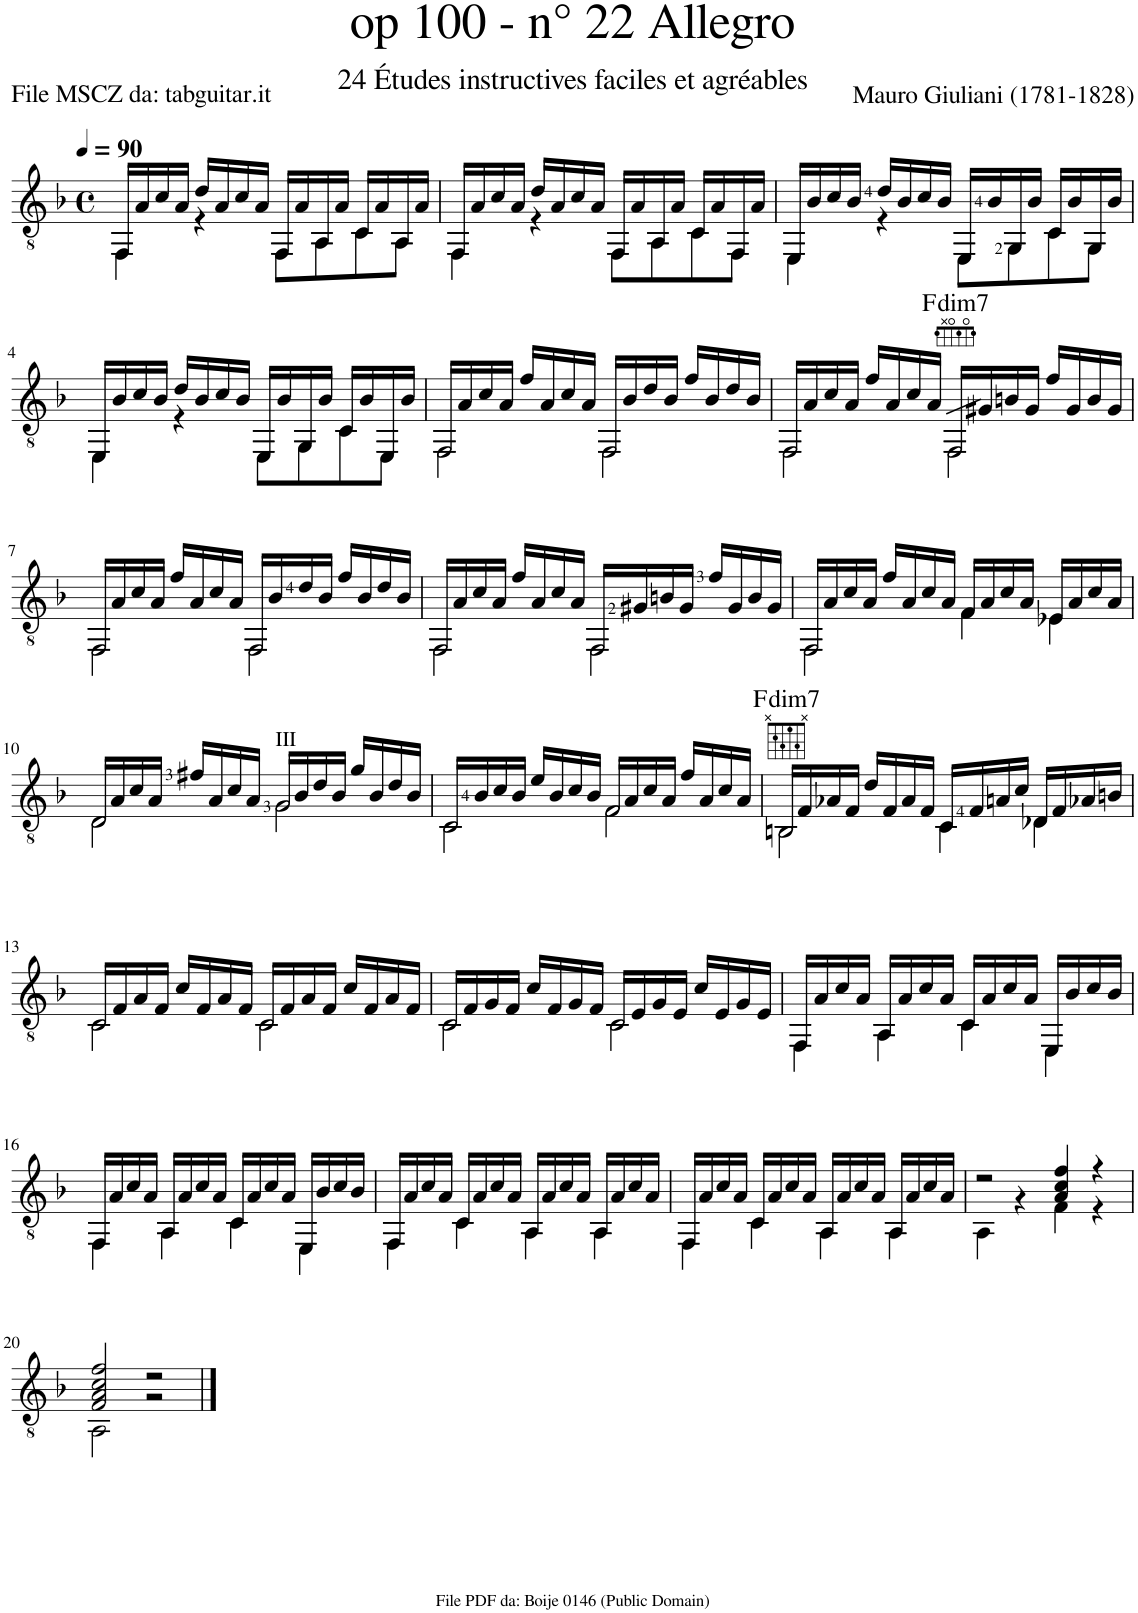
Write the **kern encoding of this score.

**kern	**harte
*part1	*part1
*staff1	*
*I"Guitar	*
*I'Guit.	*
*clefGv2	*
*k[b-]	*
*M4/4	*
*met(c)	*
*MM90	*
=1	=1
*^	*
16FF/LL	4FF\	.
16A/	.	.
16c/	.	.
16A/JJ	.	.
16d/LL	4r	.
16A/	.	.
16c/	.	.
16A/JJ	.	.
16FF/LL	8FF\L	.
16A/	.	.
16AA/	8AA\	.
16A/JJ	.	.
16C/LL	8C\	.
16A/	.	.
16AA/	8AA\J	.
16A/JJ	.	.
=2	=2	=2
16FF/LL	4FF\	.
16A/	.	.
16c/	.	.
16A/JJ	.	.
16d/LL	4r	.
16A/	.	.
16c/	.	.
16A/JJ	.	.
16FF/LL	8FF\L	.
16A/	.	.
16AA/	8AA\	.
16A/JJ	.	.
16C/LL	8C\	.
16A/	.	.
16FF/	8FF\J	.
16A/JJ	.	.
=3	=3	=3
16EE/LL	4EE\	.
16B-/	.	.
16c/	.	.
16B-/JJ	.	.
16d/LL	4r	.
16B-/	.	.
16c/	.	.
16B-/JJ	.	.
16EE/LL	8EE\L	.
16B-/	.	.
16GG/	8GG\	.
16B-/JJ	.	.
16C/LL	8C\	.
16B-/	.	.
16GG/	8GG\J	.
16B-/JJ	.	.
!!LO:LB:g=z	!!
=4	=4	=4
16EE/LL	4EE\	.
16B-/	.	.
16c/	.	.
16B-/JJ	.	.
16d/LL	4r	.
16B-/	.	.
16c/	.	.
16B-/JJ	.	.
16EE/LL	8EE\L	.
16B-/	.	.
16GG/	8GG\	.
16B-/JJ	.	.
16C/LL	8C\	.
16B-/	.	.
16EE/	8EE\J	.
16B-/JJ	.	.
=5	=5	=5
!LO:N:head=open	!	!
16FF/LL	2FF\	.
16A/	.	.
16c/	.	.
16A/JJ	.	.
16f/LL	.	.
16A/	.	.
16c/	.	.
16A/JJ	.	.
!LO:N:head=open	!	!
16FF/LL	2FF\	.
16B-/	.	.
16d/	.	.
16B-/JJ	.	.
16f/LL	.	.
16B-/	.	.
16d/	.	.
16B-/JJ	.	.
=6	=6	=6
!LO:N:head=open	!	!
16FF/LL	2FF\	.
16A/	.	.
16c/	.	.
16A/JJ	.	.
16f/LL	.	.
16A/	.	.
16c/	.	.
16A/JJ	.	.
!LO:N:head=open	!	!LO:H:kt=dim7
16FF/LL	2FF\	F:dim7
16G#X/	.	.
16Bn/	.	.
16G#/JJ	.	.
16f/LL	.	.
16G#/	.	.
16B/	.	.
16G#/JJ	.	.
!!LO:LB:g=z	!!
=7	=7	=7
!LO:N:head=open	!	!
16FF/LL	2FF\	.
16A/	.	.
16c/	.	.
16A/JJ	.	.
16f/LL	.	.
16A/	.	.
16c/	.	.
16A/JJ	.	.
!LO:N:head=open	!	!
16FF/LL	2FF\	.
16B-/	.	.
16d/	.	.
16B-/JJ	.	.
16f/LL	.	.
16B-/	.	.
16d/	.	.
16B-/JJ	.	.
=8	=8	=8
!LO:N:head=open	!	!
16FF/LL	2FF\	.
16A/	.	.
16c/	.	.
16A/JJ	.	.
16f/LL	.	.
16A/	.	.
16c/	.	.
16A/JJ	.	.
!LO:N:head=open	!	!
16FF/LL	2FF\	.
16G#X/	.	.
16Bn/	.	.
16G#/JJ	.	.
16f/LL	.	.
16G#/	.	.
16B/	.	.
16G#/JJ	.	.
=9	=9	=9
!LO:N:head=open	!	!
16FF/LL	2FF\	.
16A/	.	.
16c/	.	.
16A/JJ	.	.
16f/LL	.	.
16A/	.	.
16c/	.	.
16A/JJ	.	.
16F/LL	4F\	.
16A/	.	.
16c/	.	.
16A/JJ	.	.
16E-X/LL	4E-\	.
16A/	.	.
16c/	.	.
16A/JJ	.	.
!!LO:LB:g=z	!!
=10	=10	=10
!LO:N:head=open	!	!
16D/LL	2D\	.
16A/	.	.
16c/	.	.
16A/JJ	.	.
16f#X/LL	.	.
16A/	.	.
16c/	.	.
16A/JJ	.	.
!LO:TX:a:t=III	!	!
!LO:N:head=open	!	!
16G/LL	2G\	.
16B-/	.	.
16d/	.	.
16B-/JJ	.	.
16g/LL	.	.
16B-/	.	.
16d/	.	.
16B-/JJ	.	.
=11	=11	=11
!LO:N:head=open	!	!
16C/LL	2C\	.
16B-/	.	.
16c/	.	.
16B-/JJ	.	.
16e/LL	.	.
16B-/	.	.
16c/	.	.
16B-/JJ	.	.
!LO:N:head=open	!	!
16F/LL	2F\	.
16A/	.	.
16c/	.	.
16A/JJ	.	.
16f/LL	.	.
16A/	.	.
16c/	.	.
16A/JJ	.	.
=12	=12	=12
!LO:N:head=open	!	!LO:H:kt=dim7
16BBn/LL	2BB\	F:dim7
16F/	.	.
16A-X/	.	.
16F/JJ	.	.
16d/LL	.	.
16F/	.	.
16A-/	.	.
16F/JJ	.	.
16C/LL	4C\	.
16F/	.	.
16An/	.	.
16c/JJ	.	.
16D-X/LL	4D-\	.
16F/	.	.
16A-X/	.	.
16Bn/JJ	.	.
!!LO:LB:g=z	!!
=13	=13	=13
!LO:N:head=open	!	!
16C/LL	2C\	.
16F/	.	.
16A/	.	.
16F/JJ	.	.
16c/LL	.	.
16F/	.	.
16A/	.	.
16F/JJ	.	.
!LO:N:head=open	!	!
16C/LL	2C\	.
16F/	.	.
16A/	.	.
16F/JJ	.	.
16c/LL	.	.
16F/	.	.
16A/	.	.
16F/JJ	.	.
=14	=14	=14
!LO:N:head=open	!	!
16C/LL	2C\	.
16F/	.	.
16G/	.	.
16F/JJ	.	.
16c/LL	.	.
16F/	.	.
16G/	.	.
16F/JJ	.	.
!LO:N:head=open	!	!
16C/LL	2C\	.
16E/	.	.
16G/	.	.
16E/JJ	.	.
16c/LL	.	.
16E/	.	.
16G/	.	.
16E/JJ	.	.
=15	=15	=15
16FF/LL	4FF\	.
16A/	.	.
16c/	.	.
16A/JJ	.	.
16AA/LL	4AA\	.
16A/	.	.
16c/	.	.
16A/JJ	.	.
16C/LL	4C\	.
16A/	.	.
16c/	.	.
16A/JJ	.	.
16EE/LL	4EE\	.
16B-/	.	.
16c/	.	.
16B-/JJ	.	.
!!LO:LB:g=z	!!
=16	=16	=16
16FF/LL	4FF\	.
16A/	.	.
16c/	.	.
16A/JJ	.	.
16AA/LL	4AA\	.
16A/	.	.
16c/	.	.
16A/JJ	.	.
16C/LL	4C\	.
16A/	.	.
16c/	.	.
16A/JJ	.	.
16EE/LL	4EE\	.
16B-/	.	.
16c/	.	.
16B-/JJ	.	.
=17	=17	=17
16FF/LL	4FF\	.
16A/	.	.
16c/	.	.
16A/JJ	.	.
16C/LL	4C\	.
16A/	.	.
16c/	.	.
16A/JJ	.	.
16AA/LL	4AA\	.
16A/	.	.
16c/	.	.
16A/JJ	.	.
16AA/LL	4AA\	.
16A/	.	.
16c/	.	.
16A/JJ	.	.
=18	=18	=18
16FF/LL	4FF\	.
16A/	.	.
16c/	.	.
16A/JJ	.	.
16C/LL	4C\	.
16A/	.	.
16c/	.	.
16A/JJ	.	.
16AA/LL	4AA\	.
16A/	.	.
16c/	.	.
16A/JJ	.	.
16AA/LL	4AA\	.
16A/	.	.
16c/	.	.
16A/JJ	.	.
=19	=19	=19
2r	4AA\	.
.	4r	.
4A/ 4c/ 4f/	4F\	.
4r	4r	.
!!LO:LB:g=z	!!
=20	=20	=20
2F/ 2A/ 2c/ 2f/	2AA\	.
2r	2r	.
*v	*v	*
==	==
*-	*-
